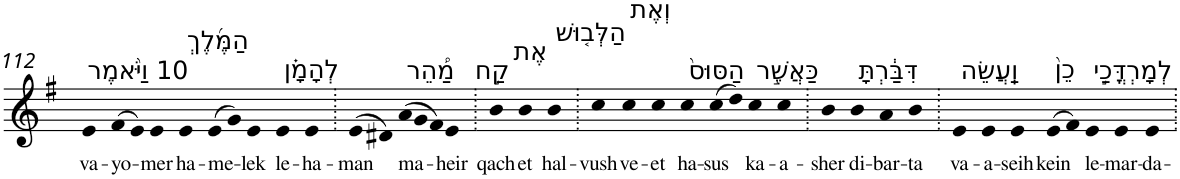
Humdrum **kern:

**kern	**text
*part1	*part1
*staff1	*staff1
*I"Piano	*
*I'Pno	*
!!LO:PB:g=z
*clefG2	*
*k[f#]	*
*G:	*
=112	=112
!LO:TX:a:t=10 וַיֹּ֨אמֶר	!
!	!LO:LY:b
4e	va-
!	!LO:LY:b
(>8f#	-yo-
8e)	.
!	!LO:LY:b
4e	-mer
!LO:TX:a:t=הַמֶּ֜לֶךְ	!
!	!LO:LY:b
4e	ha-
!	!LO:LY:b
(>8e	-me-
8g)	.
!	!LO:LY:b
4e	-lek
!LO:TX:a:t=לְהָמָ֗ן	!
!	!LO:LY:b
4e	le-
!	!LO:LY:b
4e	-ha-
=113.	=113.
!	!LO:LY:b
(>8e	-man
8d#X)	.
*Xtuplet	*
!LO:TX:a:t=מַ֠הֵר	!
!	!LO:LY:b
(>12a	ma-
12g	.
12f#)	.
!	!LO:LY:b
4e	-heir
=114.	=114.
!LO:TX:a:t=קַ֣ח	!
!	!LO:LY:b
4b	qach
!LO:TX:a:t=אֶת	!
!	!LO:LY:b
4b	et
!LO:TX:a:t=הַלְּב֤וּשׁ	!
!	!LO:LY:b
4b	hal-
=115.	=115.
!	!LO:LY:b
4cc	-vush
!LO:TX:a:t=וְאֶת	!
!	!LO:LY:b
4cc	ve-
!	!LO:LY:b
4cc	-et
!LO:TX:a:t=הַסּוּס֙	!
!	!LO:LY:b
4cc	ha-
!	!LO:LY:b
(>8cc	-sus
8dd)	.
!LO:TX:a:t=כַּאֲשֶׁ֣ר	!
!	!LO:LY:b
4cc	ka-
!	!LO:LY:b
4cc	-a-
=116.	=116.
!	!LO:LY:b
4b	-sher
!LO:TX:a:t=דִּבַּ֔רְתָּ	!
!	!LO:LY:b
4b	di-
!	!LO:LY:b
4a	-bar-
!	!LO:LY:b
4b	-ta
=117.	=117.
!LO:TX:a:t=וַֽעֲשֵׂה	!
!	!LO:LY:b
4e	va-
!	!LO:LY:b
4e	-a-
!	!LO:LY:b
4e	-seih
!LO:TX:a:t=כֵן֙	!
!	!LO:LY:b
(>8e	kein
8f#)	.
!LO:TX:a:t=לְמָרְדֳּכַ֣י	!
!	!LO:LY:b
4e	le-
!	!LO:LY:b
4e	-mar-
!	!LO:LY:b
4e	-da-
=.	=.
*-	*-
